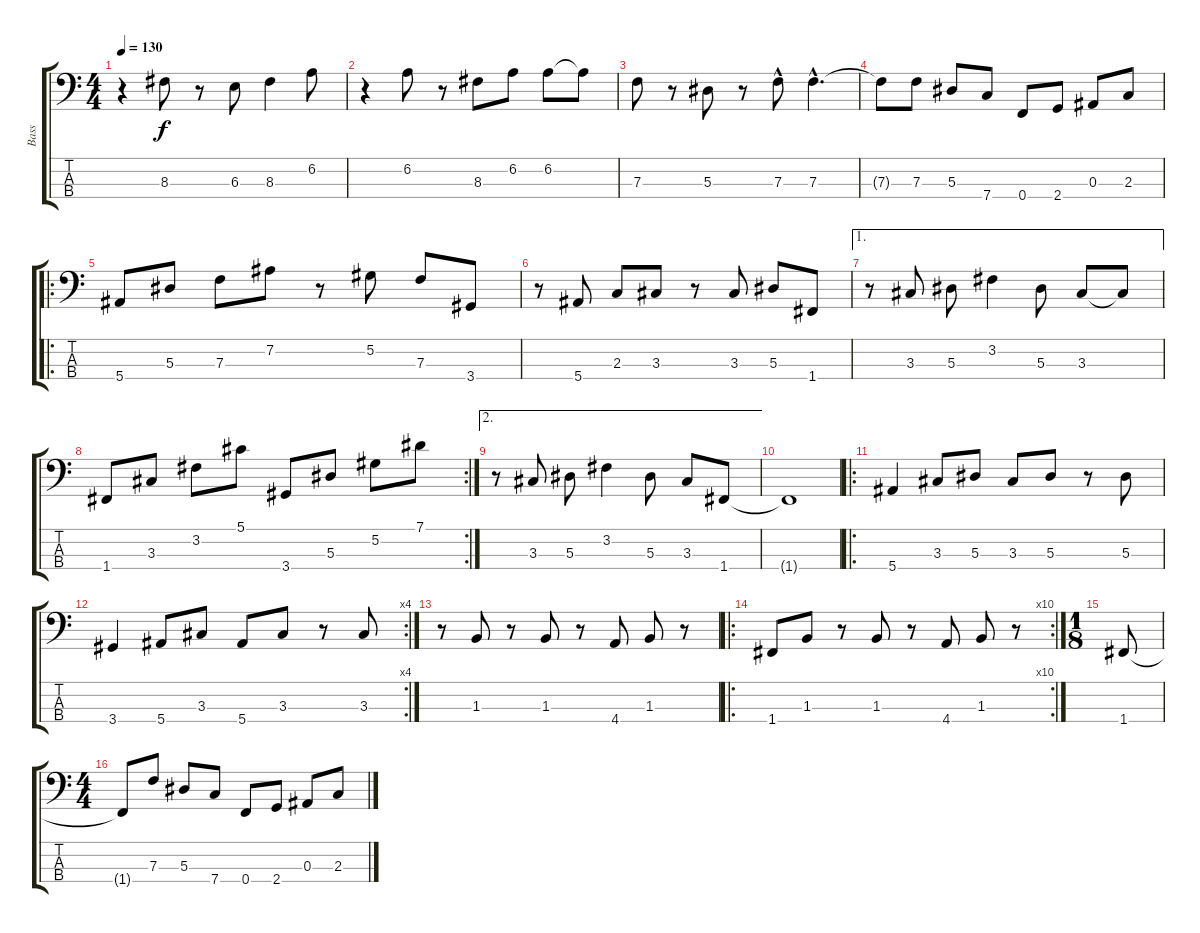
\track ("Bass" "Bass") {instrument electricbassfinger}
\staff {score tabs}
\tuning (Ab2 Eb2 Bb1 F1) {hide}
\ts (4 4)
\tempo 130
\clef f4
\ks c
r.4{dy f} 8.3.8 r.8 6.3.8 8.3.4 6.2.8 |
r.4 6.2.8 r.8 8.3.8 6.2.8 6.2.8 6.2{t}.8 |
7.3.8 r.8 5.3.8 r.8 7.3{hac}.8 7.3{hac}.4{d} |
7.3{t}.8 7.3.8 5.3.8 7.4.8 0.4.8 2.4.8 0.3.8 2.3.8 |
\ro
5.4.8 5.3.8 7.3.8 7.2.8 r.8 5.2.8 7.3.8 3.4.8 |
r.8 5.4.8 2.3.8 3.3.8 r.8 3.3.8 5.3.8 1.4.8 |
\ae 1
r.8 3.3.8 5.3.8 3.2.4 5.3.8 3.3.8 3.3{t}.8 |
\rc 2
1.4.8 3.3.8 3.2.8 5.1.8 3.4.8 5.3.8 5.2.8 7.1.8 |
\ae 2
r.8 3.3.8 5.3.8 3.2.4 5.3.8 3.3.8 1.4.8 |
1.4{t}.1 |
\ro
5.4.4 3.3.8 5.3.8 3.3.8 5.3.8 r.8 5.3.8 |
\rc 4
3.4.4 5.4.8 3.3.8 5.4.8 3.3.8 r.8 3.3.8 |
r.8 1.3.8 r.8 1.3.8 r.8 4.4.8 1.3.8 r.8 |
\ro
\rc 10
1.4.8 1.3.8 r.8 1.3.8 r.8 4.4.8 1.3.8 r.8 |
\ts (1 8)
1.4.8 |
\ts (4 4)
1.4{t}.8 7.3.8 5.3.8 7.4.8 0.4.8 2.4.8 0.3.8 2.3.8
